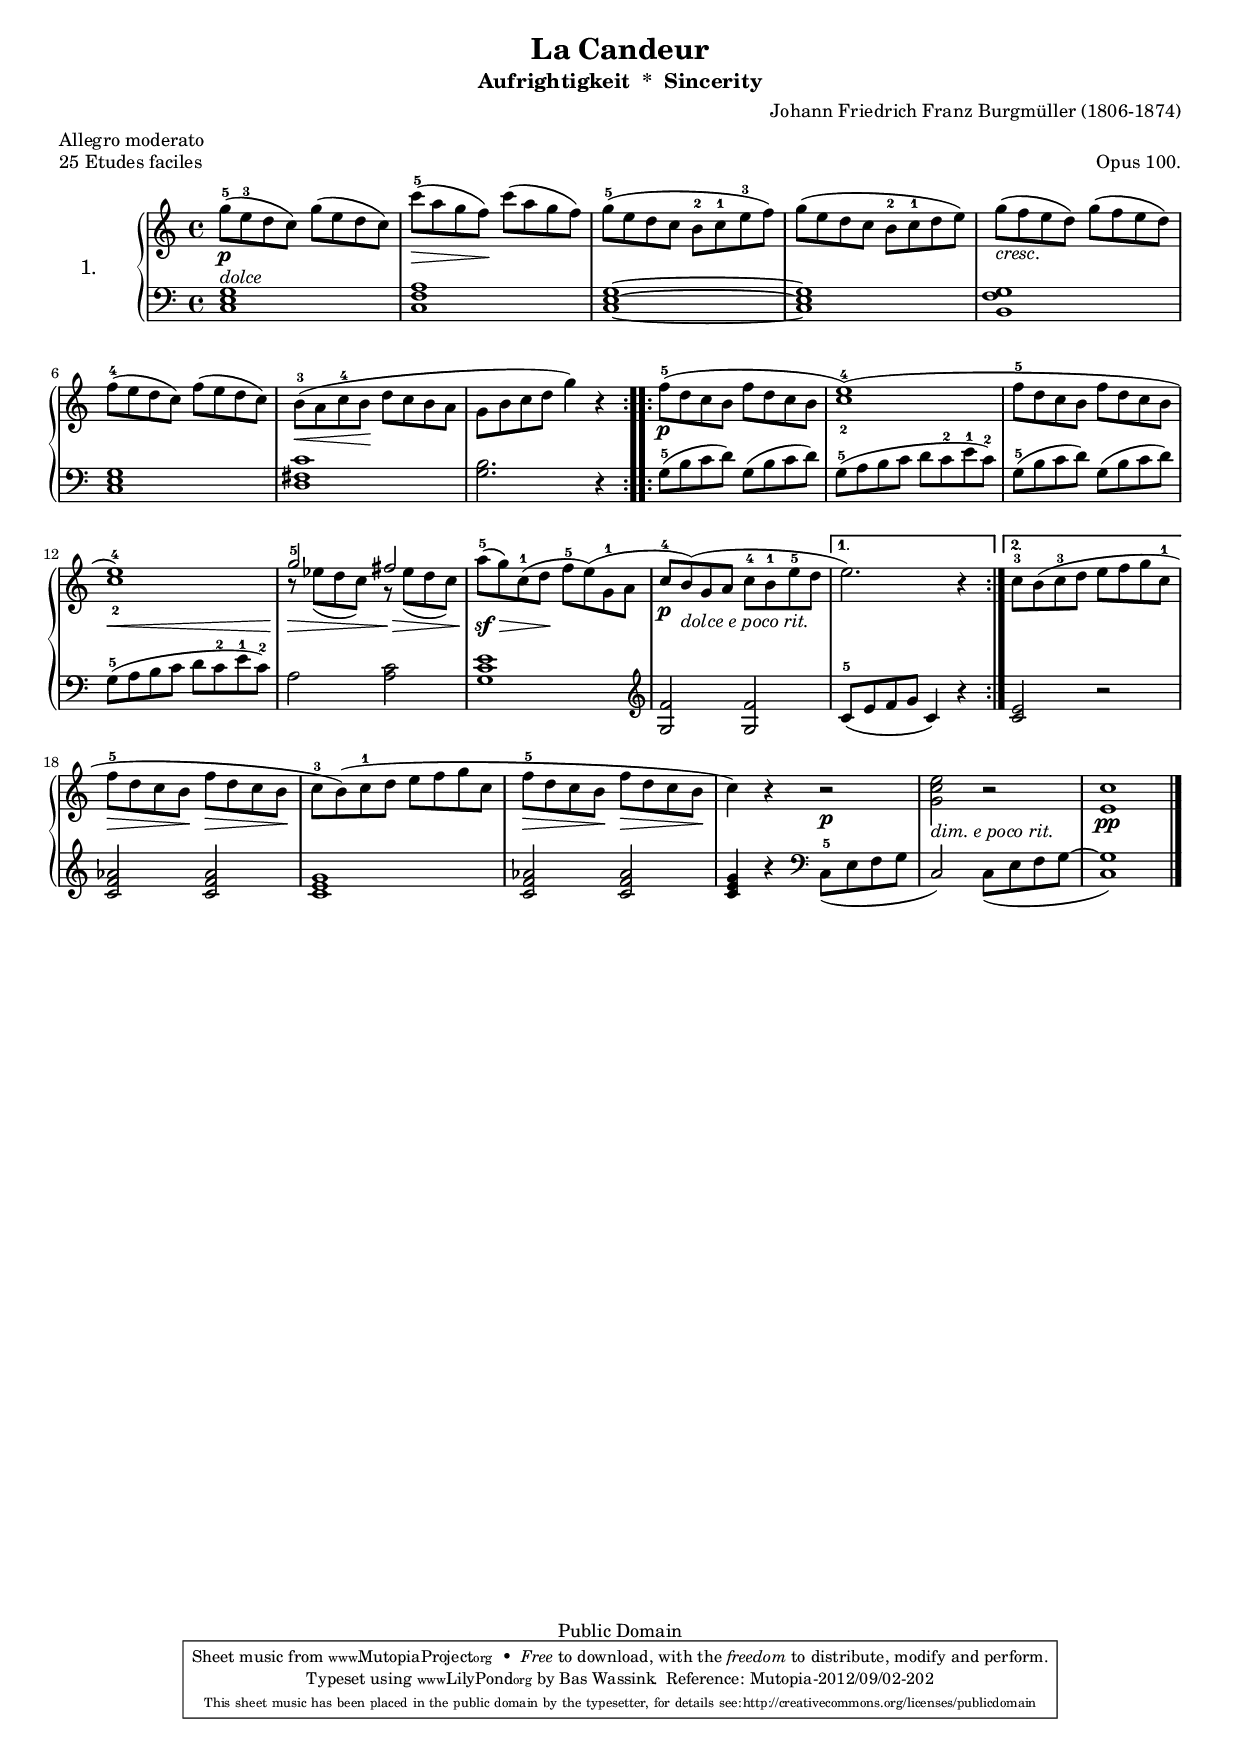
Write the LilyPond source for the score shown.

\version "2.16.0"
#(set-global-staff-size 16)
\include "nederlands.ly"
\header {
  title             = "La Candeur"
  subtitle          = "Aufrightigkeit  *  Sincerity"
  composer          = "Johann Friedrich Franz Burgmüller (1806-1874)"
  opus              = "Opus 100."
  piece             = "25 Etudes faciles"
  meter             = "Allegro moderato"
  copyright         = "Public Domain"
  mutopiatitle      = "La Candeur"
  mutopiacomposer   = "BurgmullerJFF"
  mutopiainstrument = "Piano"
  date              = "19th century"
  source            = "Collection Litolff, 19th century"
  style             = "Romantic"
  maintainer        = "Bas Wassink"
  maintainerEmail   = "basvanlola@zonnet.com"
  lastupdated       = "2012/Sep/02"

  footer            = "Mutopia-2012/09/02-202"
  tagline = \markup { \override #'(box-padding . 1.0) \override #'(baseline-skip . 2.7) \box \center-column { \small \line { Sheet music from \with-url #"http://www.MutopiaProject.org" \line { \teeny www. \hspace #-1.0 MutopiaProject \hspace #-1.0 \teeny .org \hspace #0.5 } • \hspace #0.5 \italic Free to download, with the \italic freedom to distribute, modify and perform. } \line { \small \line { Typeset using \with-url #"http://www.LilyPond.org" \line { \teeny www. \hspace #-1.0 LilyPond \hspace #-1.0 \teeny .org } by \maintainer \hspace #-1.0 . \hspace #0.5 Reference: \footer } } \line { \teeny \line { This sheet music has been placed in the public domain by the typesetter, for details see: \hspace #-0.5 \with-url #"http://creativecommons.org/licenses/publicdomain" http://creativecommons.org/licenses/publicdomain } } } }
}

Global =  {\key c\major \time 4/4} 

vOne =  \relative c''' {
  \repeat volta 2 {
  \stemNeutral \slurNeutral g8-5_\p ( e-3 d  c) g' ( e d  c)
  c'-5\> ( a g  f)\! c' ( a g  f)
  g-5 ( e d c b-2 c-1 e-3  f)
  g ( e d c b-2 c-1 d  e)
  
  g_ \markup{\italic "cresc."} ( f e  d) g ( f e  d)
  f-4 ( e d  c) f ( e d  c)
  b-3\< ( a c-4 b\! d c b a
  g b c d  g4) r 
  }
  
  \repeat volta 2 {
  
  f8-5_\p ( d c b f' d c b
  <c-2\< e-4 >1)(
  f8-5\! ( d c b f' d c b
  <c-2 e-4>1)\<
  
  \stemUp g'2-5\> fis\>
  \stemNeutral a8-5_\sf\> ( g) c,-1 ( d\! f-5  e) ( g,-1 a
  c-4_\p b)_ \markup{\italic "dolce e poco rit."} ( g a c-4 b-1 e-5 d
  }
  
  \alternative {
    {  e2.) r4}
    { c8-3 b ( c-3 d e f g c,-1 }
  }
  
  f-5\> d c b\! f'\> d c b\!
  c-3  b) ( c-1 d e f g c,
  f-5\> d c b\! f'\> d c b\!
   c4) r r2_\p
  
  <g c e>2_\markup{\italic "dim. e poco rit."} r
  <e c'>1_\pp
  \bar "|."
  }

vTwo =  \relative c'' {
  s1 s s s
  
  s s s s
  
  s s s s
  
  \stemDown \slurDown r8 es ( d  c) r es ( d  c)
  s1
  s
  
  s
  s
  
  s
  s
  s
  s
  
  s
  s
  }

vThree =  \relative c {
  <c e g>1^\markup{\italic "dolce"}
  <c f a>
  \tieNeutral <c e g> ~
  <c e g>
  
  <b f'g >
  <c e g>
  <d fis c'>
  <g b>2. r4
  
  g8-5 ( b c  d) g, ( b c  d)
  g,-5 ( a b c d c-2 e-1  c)-2
  g-5 ( b c  d) g, ( b c  d)
  g,-5 ( a b c d c-2 e-1  c)-2
  
  a2 <a c>
  <g c e>1
  \clef treble
  <g f'>2 <g f'>
  
  c8-5 ( e f g  c,4) r
  <c e>2 r
  
  <c f as> <c f as>
  <c e g>1
  <c f as>2 <c f as>
  <c e g>4 r \clef bass \slurDown c,8-5 ( e f g
  
   c,2)
  c8 ( e f \tieUp g ~
  <c, g'>1)   
  }
  

\score { {
\context PianoStaff <<
  \set PianoStaff.midiInstrument = "acoustic grand"
  \set PianoStaff.instrumentName = \markup{\large "1. "}
  \context Staff = "up" <<
    \Global \clef treble
    \context Voice=VoiceI \vOne
    \context Voice=VoiceII \vTwo
  >>
  \context Staff = "down" <<
    \Global \clef bass
    \context Voice=VoiceIII \vThree
  >>
>>
}
\layout {}

  \midi {
    \tempo 4 = 152
    }
}
